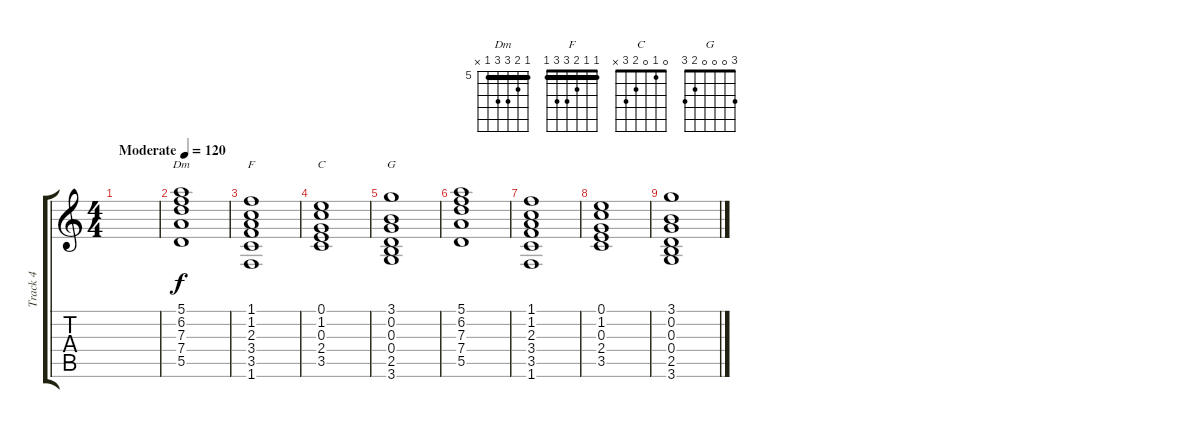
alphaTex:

\track ("Track 4" "Track 4") {instrument acousticguitarnylon}
\staff {score tabs}
\tuning (E4 B3 G3 D3 A2 E2) {hide}
\chord ("Dm" 5 6 7 7 5 x) {firstfret 5 barre 5}
\chord ("F" 1 1 2 3 3 1) {barre 1}
\chord ("C" 0 1 0 2 3 x)
\chord ("G" 3 0 0 0 2 3)
\ts (4 4)
\tempo (120 "Moderate")
\clef g2
\ks c
|
(5.1 6.2 7.3 7.4 5.5).1{ch "Dm"} |
(1.1 1.2 2.3 3.4 3.5 1.6).1{ch "F"} |
(0.1 1.2 0.3 2.4 3.5).1{ch "C"} |
(3.1 0.2 0.3 0.4 2.5 3.6).1{ch "G"} |
(5.1 6.2 7.3 7.4 5.5).1 |
(1.1 1.2 2.3 3.4 3.5 1.6).1 |
(0.1 1.2 0.3 2.4 3.5).1 |
(3.1 0.2 0.3 0.4 2.5 3.6).1
